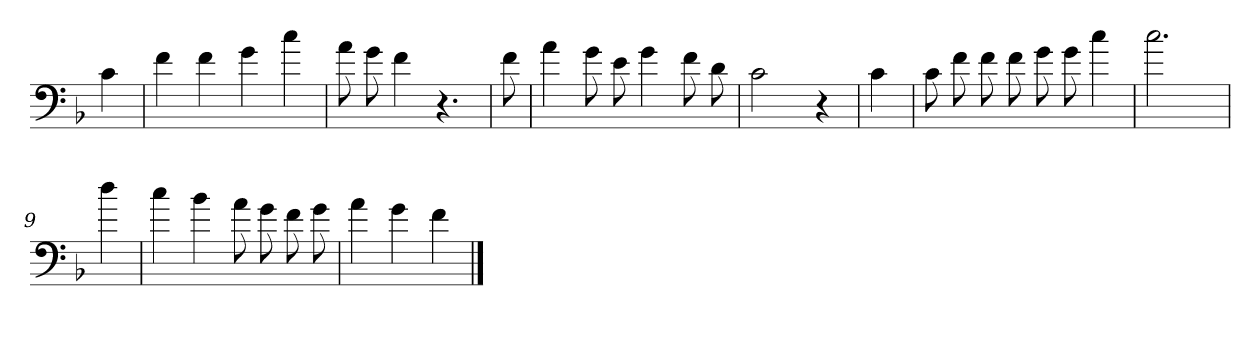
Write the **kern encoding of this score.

**kern
*part1
*staff1
*clefF4
*k[b-]
*F:
=
4c
=1
4f
4f
4g
4cc
=2
8a
8g
4f
4.r
=3
8f
=4
4a
8g
8e
4g
8f
8d
=5
2c
4r
=6
4c
=7
8c
8f
8f
8f
8g
8g
4cc
=8
2.cc
=9
4dd
=10
4cc
4b-
8a
8g
8f
8g
=11
4a
4g
4f
==
*-
